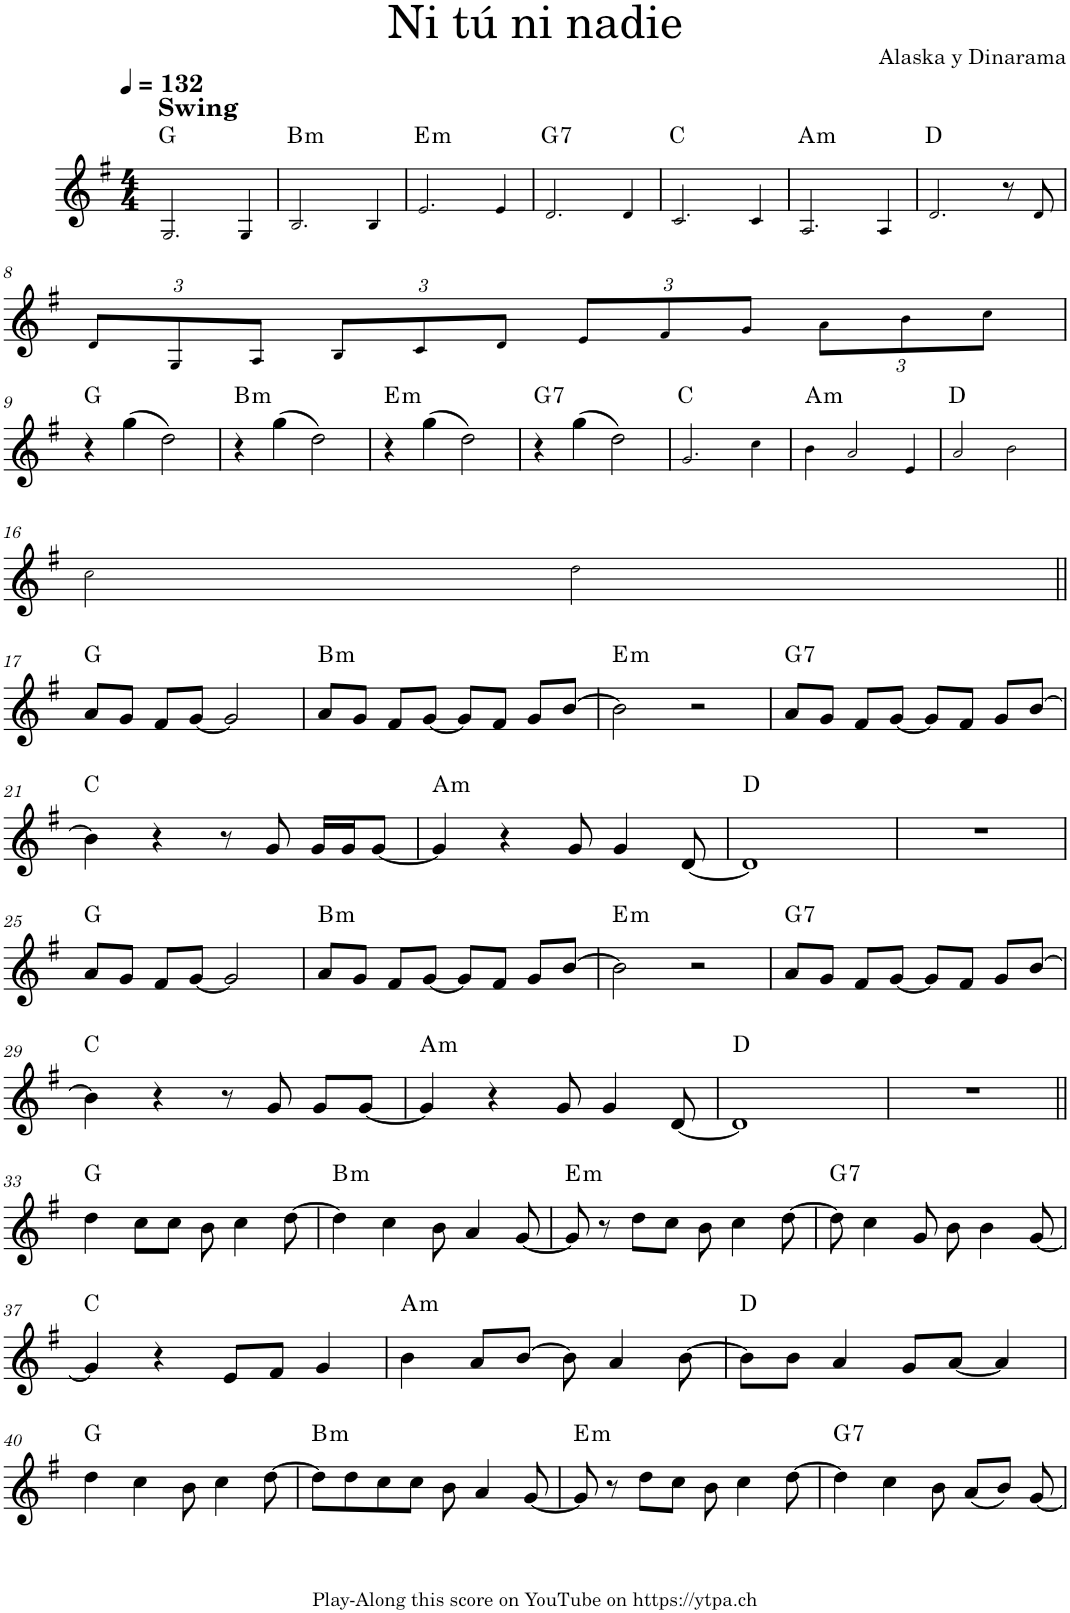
**kern	**harte
*part1	*part1
*staff1	*
*I"Piano	*
*I'Pno.	*
*clefG2	*
*k[f#]	*
*M4/4	*
*MM132	*
=1	=1
!LO:TX:a:B:t=Swing	!
2.G!/	G:maj
4G!/	.
=2	=2
!	!LO:H:kt=m
2.B!/	B:min
4B!/	.
=3	=3
!	!LO:H:kt=m
2.e!/	E:min
4e!/	.
=4	=4
!	!LO:H:kt=7
2.d!/	G:7
4d!/	.
=5	=5
2.c!/	C:maj
4c!/	.
=6	=6
!	!LO:H:kt=m
2.A!/	A:min
4A!/	.
=7	=7
2.d!/	D:maj
8r	.
8d!/	.
!!LO:LB:g=z
=8	=8
*Xbrackettup	*
12d!/L	.
12G!/	.
12A!/J	.
12B!/L	.
12c!/	.
12d!/J	.
12e!/L	.
12f#!/	.
12g!/J	.
12a!\L	.
12b!\	.
12cc!\J	.
!!LO:LB:g=z
=9	=9
4r	G:maj
(4gg\	.
2dd\)	.
=10	=10
!	!LO:H:kt=m
4r	B:min
(4gg\	.
2dd\)	.
=11	=11
!	!LO:H:kt=m
4r	E:min
(4gg\	.
2dd\)	.
=12	=12
!	!LO:H:kt=7
4r	G:7
(4gg\	.
2dd\)	.
=13	=13
2.g!/	C:maj
4cc!\	.
=14	=14
!	!LO:H:kt=m
4b!\	A:min
2a!/	.
4e!/	.
=15	=15
2a!/	D:maj
2b!\	.
!!LO:LB:g=z
=16	=16
2cc!\	.
2dd!\	.
!!LO:LB:g=z
=17||	=17||
8a/L	G:maj
8g/J	.
8f#/L	.
[8g/J	.
2g/]	.
=18	=18
!	!LO:H:kt=m
8a/L	B:min
8g/J	.
8f#/L	.
[8g/J	.
8g/L]	.
8f#/J	.
8g/L	.
[8b/J	.
=19	=19
!	!LO:H:kt=m
2b\]	E:min
2r	.
=20	=20
!	!LO:H:kt=7
8a/L	G:7
8g/J	.
8f#/L	.
[8g/J	.
8g/L]	.
8f#/J	.
8g/L	.
[8b/J	.
!!LO:LB:g=z
=21	=21
4b\]	C:maj
4r	.
8r	.
8g/	.
16g/LL	.
16g/J	.
[8g/J	.
=22	=22
!	!LO:H:kt=m
4g/]	A:min
4r	.
8g/	.
4g/	.
[8d/	.
=23	=23
1d]	D:maj
=24	=24
1r	.
!!LO:LB:g=z
=25	=25
8a/L	G:maj
8g/J	.
8f#/L	.
[8g/J	.
2g/]	.
=26	=26
!	!LO:H:kt=m
8a/L	B:min
8g/J	.
8f#/L	.
[8g/J	.
8g/L]	.
8f#/J	.
8g/L	.
[8b/J	.
=27	=27
!	!LO:H:kt=m
2b\]	E:min
2r	.
=28	=28
!	!LO:H:kt=7
8a/L	G:7
8g/J	.
8f#/L	.
[8g/J	.
8g/L]	.
8f#/J	.
8g/L	.
[8b/J	.
!!LO:LB:g=z
=29	=29
4b\]	C:maj
4r	.
8r	.
8g/	.
8g/L	.
[8g/J	.
=30	=30
!	!LO:H:kt=m
4g/]	A:min
4r	.
8g/	.
4g/	.
[8d/	.
=31	=31
1d]	D:maj
=32	=32
1r	.
!!LO:LB:g=z
=33||	=33||
4dd\	G:maj
8cc\L	.
8cc\J	.
8b\	.
4cc\	.
[8dd\	.
=34	=34
!	!LO:H:kt=m
4dd\]	B:min
4cc\	.
8b\	.
4a/	.
[8g/	.
=35	=35
!	!LO:H:kt=m
8g/]	E:min
8r	.
8dd\L	.
8cc\J	.
8b\	.
4cc\	.
[8dd\	.
=36	=36
!	!LO:H:kt=7
8dd\]	G:7
4cc\	.
8g/	.
8b\	.
4b\	.
[8g/	.
!!LO:LB:g=z
=37	=37
4g/]	C:maj
4r	.
8e/L	.
8f#/J	.
4g/	.
=38	=38
!	!LO:H:kt=m
4b\	A:min
8a/L	.
[8b/J	.
8b\]	.
4a/	.
[8b\	.
=39	=39
8b\L]	D:maj
8b\J	.
4a/	.
8g/L	.
[8a/J	.
4a/]	.
!!LO:LB:g=z
=40	=40
4dd\	G:maj
4cc\	.
8b\	.
4cc\	.
[8dd\	.
=41	=41
!	!LO:H:kt=m
8dd\L]	B:min
8dd\	.
8cc\	.
8cc\J	.
8b\	.
4a/	.
[8g/	.
=42	=42
!	!LO:H:kt=m
8g/]	E:min
8r	.
8dd\L	.
8cc\J	.
8b\	.
4cc\	.
[8dd\	.
=43	=43
!	!LO:H:kt=7
4dd\]	G:7
4cc\	.
8b\	.
(8a/L	.
8b/J)	.
[8g/	.
=	=
*-	*-
